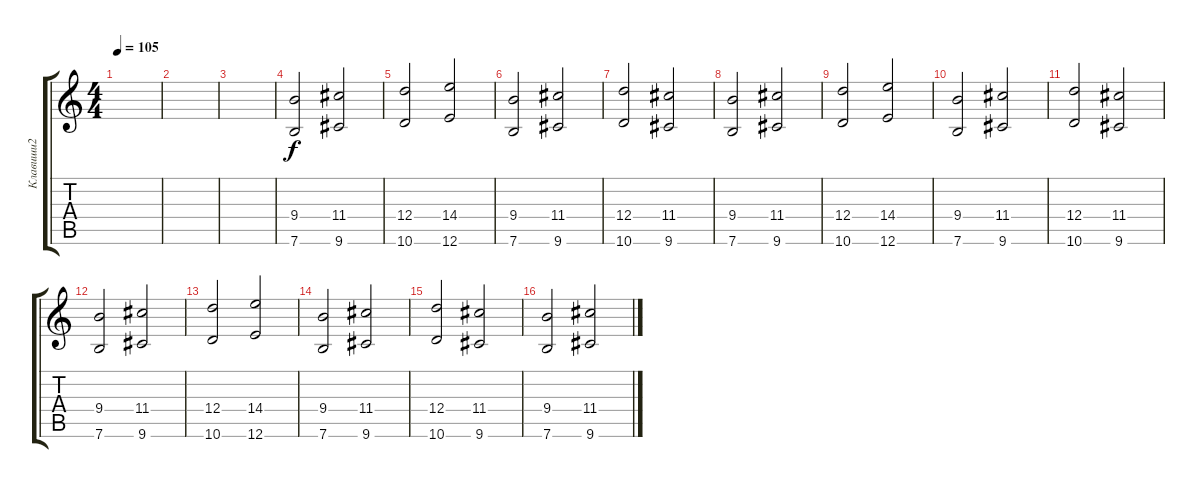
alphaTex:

\track ("Клавиши2" "Клавиши2") {instrument contrabass}
\staff {score tabs}
\tuning (E4 B3 G3 D3 A2 E2) {hide}
\ts (4 4)
\tempo 105
\clef g2
\ks c
|
|
|
(9.4 7.6).2 (11.4 9.6).2 |
(12.4 10.6).2 (14.4 12.6).2 |
(9.4 7.6).2 (11.4 9.6).2 |
(12.4 10.6).2 (11.4 9.6).2 |
(9.4 7.6).2 (11.4 9.6).2 |
(12.4 10.6).2 (14.4 12.6).2 |
(9.4 7.6).2 (11.4 9.6).2 |
(12.4 10.6).2 (11.4 9.6).2 |
(9.4 7.6).2 (11.4 9.6).2 |
(12.4 10.6).2 (14.4 12.6).2 |
(9.4 7.6).2 (11.4 9.6).2 |
(12.4 10.6).2 (11.4 9.6).2 |
(9.4 7.6).2 (11.4 9.6).2
